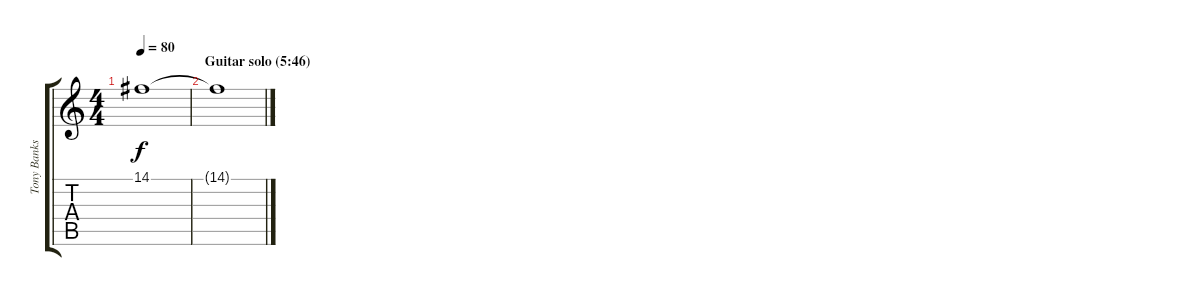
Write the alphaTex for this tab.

\track ("Tony Banks (organ solo)" "Tony Banks") {instrument synthbrass2}
\staff {score tabs}
\tuning (E4 B3 G3 D3 A2 E2) {hide}
\ts (4 4)
\tempo 80
\clef g2
\ks c
14.1.1{dy f volume 0} |
\section ("" "Guitar solo (5:46)")
14.1{t}.1
